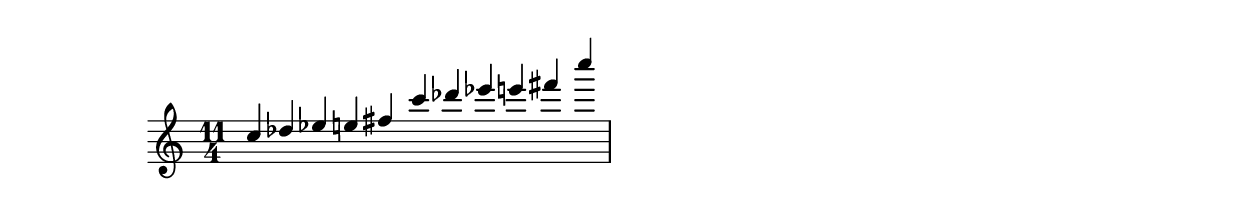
\version "2.18.2" \score { \new Staff << \new Voice { \set midiInstrument = #"piano" \voiceOne
 \key c \major \time 11/4
\override Voice.TextScript.font-size = #-4
 { c'' des'' ees'' e'' fis'' c''' des''' ees''' e''' fis''' c''''  } 
 } >> \layout { } \midi { \context { \Staff \remove "Staff_performer" }
\context { \Voice \consists "Staff_performer" } \tempo 2 = 60 } }
\paper{oddHeaderMarkup = ##f oddFooterMarkup = ##f}
